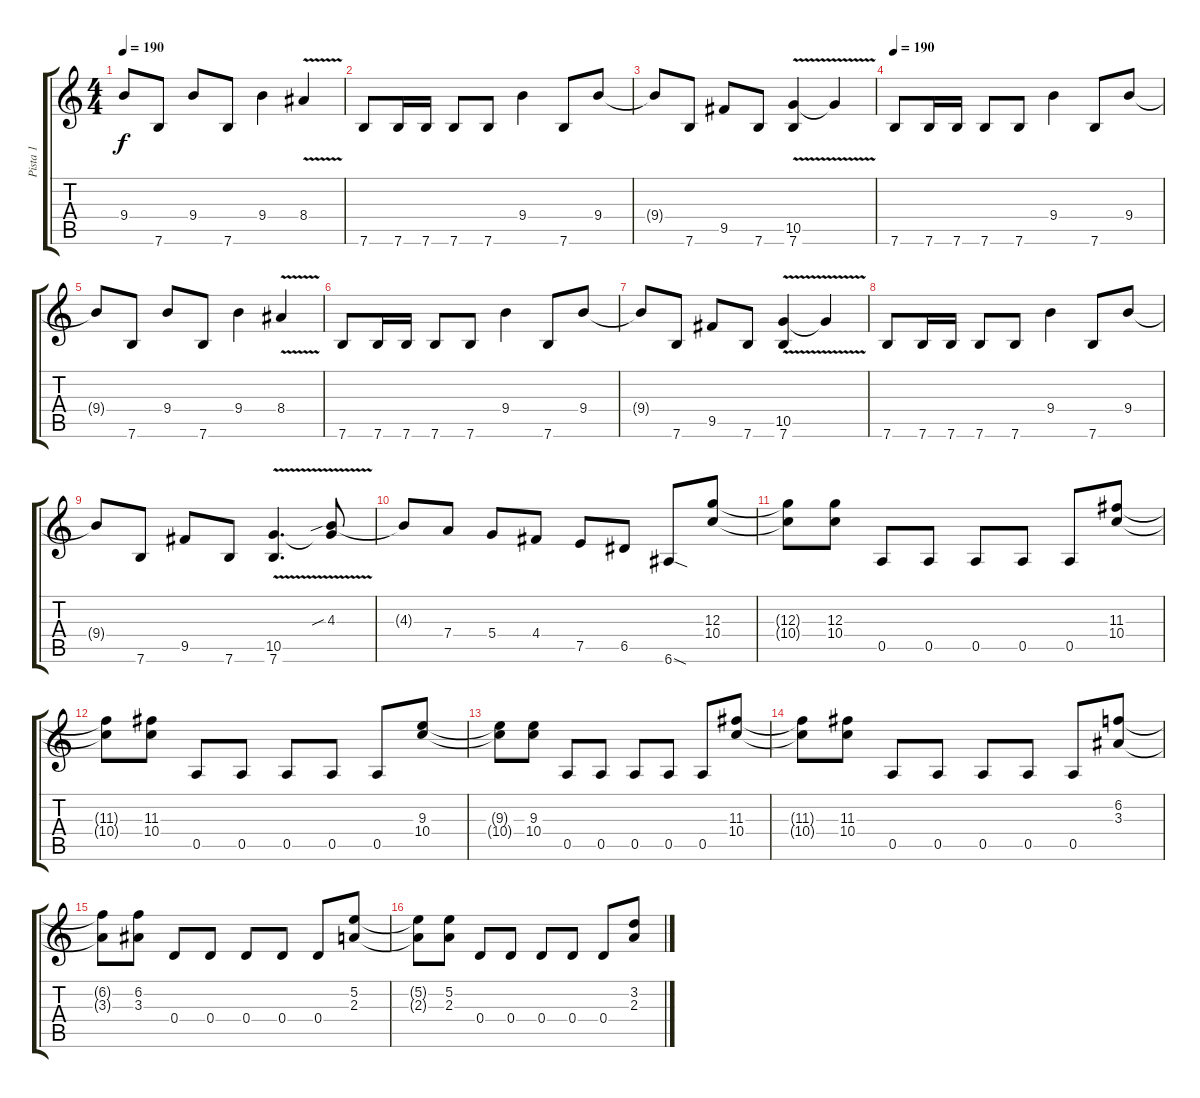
\track ("Pista 1" "Pista 1") {instrument overdrivenguitar}
\staff {score tabs}
\tuning (E4 B3 G3 D3 A2 E2) {hide}
\ts (4 4)
\tempo 190
\clef g2
\ks c
9.4{t}.8{dy f} 7.6.8 9.4.8 7.6.8 9.4.4 8.4{v}.4 |
7.6.8 7.6.16 7.6.16 7.6.8 7.6.8 9.4.4 7.6.8 9.4.8 |
9.4{t}.8 7.6.8 9.5.8 7.6.8 (10.5{v} 7.6).4 10.5{t}.4 |
\tempo 190
7.6.8 7.6.16 7.6.16 7.6.8 7.6.8 9.4.4 7.6.8 9.4.8 |
9.4{t}.8 7.6.8 9.4.8 7.6.8 9.4.4 8.4{v}.4 |
7.6.8 7.6.16 7.6.16 7.6.8 7.6.8 9.4.4 7.6.8 9.4.8 |
9.4{t}.8 7.6.8 9.5.8 7.6.8 (10.5{v} 7.6).4 10.5{t}.4 |
7.6.8 7.6.16 7.6.16 7.6.8 7.6.8 9.4.4 7.6.8 9.4.8 |
9.4{t}.8 7.6.8 9.5.8 7.6.8 (10.5{v} 7.6).4{d} (4.3{sib} 10.5{t}).8 |
4.3{t}.8 7.4.8 5.4.8 4.4.8 7.5.8 6.5.8 6.6{sod}.8 (12.3 10.4).8 |
(12.3{t} 10.4{t}).8 (12.3 10.4).8 0.5.8 0.5.8 0.5.8 0.5.8 0.5.8 (11.3 10.4).8 |
(11.3{t} 10.4{t}).8 (11.3 10.4).8 0.5.8 0.5.8 0.5.8 0.5.8 0.5.8 (9.3 10.4).8 |
(9.3{t} 10.4{t}).8 (9.3 10.4).8 0.5.8 0.5.8 0.5.8 0.5.8 0.5.8 (11.3 10.4).8 |
(11.3{t} 10.4{t}).8 (11.3 10.4).8 0.5.8 0.5.8 0.5.8 0.5.8 0.5.8 (6.2 3.3).8 |
(6.2{t} 3.3{t}).8 (6.2 3.3).8 0.4.8 0.4.8 0.4.8 0.4.8 0.4.8 (5.2 2.3).8 |
(5.2{t} 2.3{t}).8 (5.2 2.3).8 0.4.8 0.4.8 0.4.8 0.4.8 0.4.8 (3.2 2.3).8
